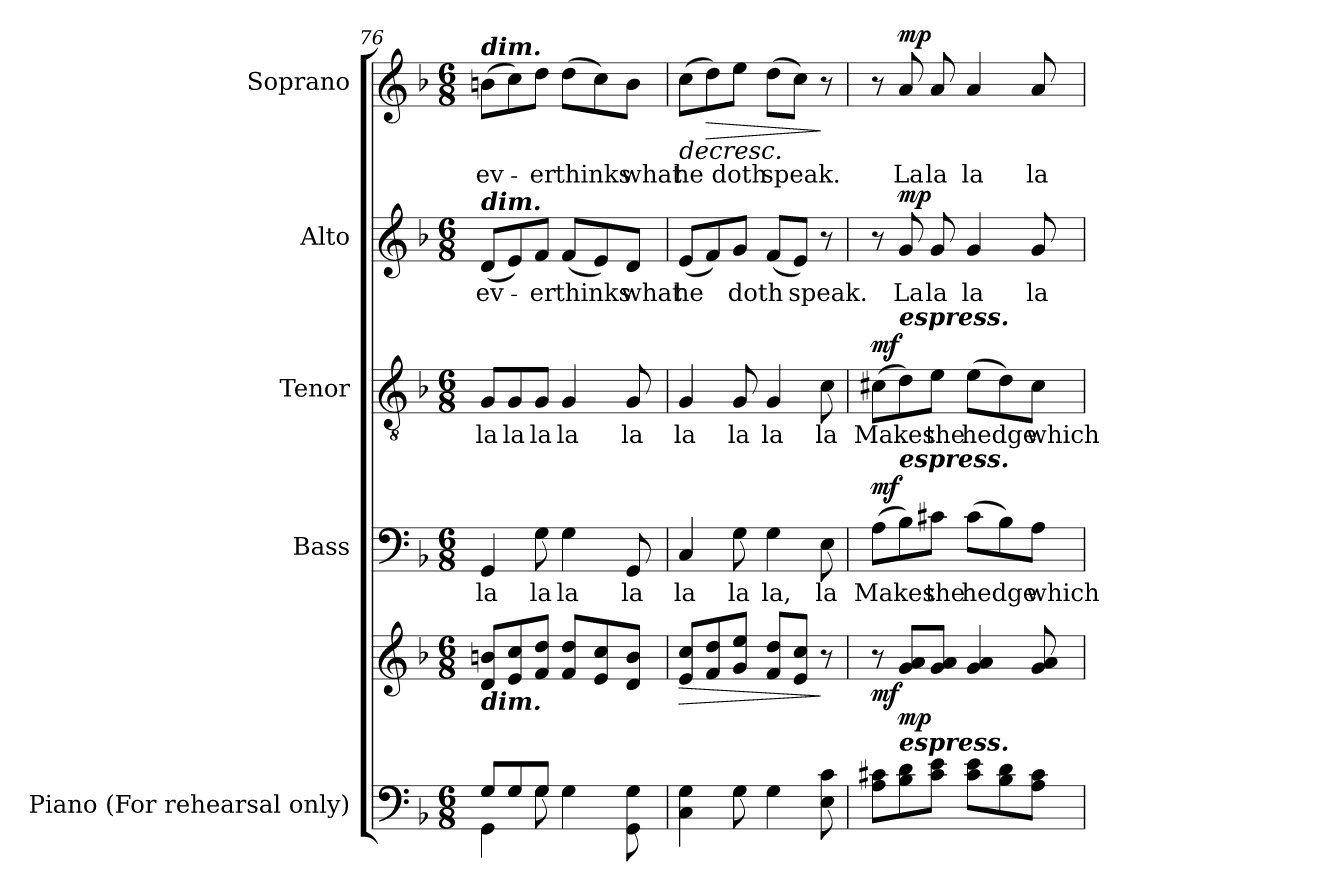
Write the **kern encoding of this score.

**kern	**kern	**dynam	**kern	**text	**dynam	**kern	**text	**dynam	**kern	**text	**dynam	**kern	**text	**dynam
*part5	*part5	*part5	*part4	*part4	*part4	*part3	*part3	*part3	*part2	*part2	*part2	*part1	*part1	*part1
*staff6	*staff5	*staff5/6	*staff4	*staff4	*staff4	*staff3	*staff3	*staff3	*staff2	*staff2	*staff2	*staff1	*staff1	*staff1
*I"Piano (For rehearsal only)	*	*	*I"Bass	*	*	*I"Tenor	*	*	*I"Alto	*	*	*I"Soprano	*	*
*I'Pno.	*	*	*I'B.	*	*	*I'T.	*	*	*I'A.	*	*	*I'S.	*	*
*clefF4	*clefG2	*	*clefF4	*	*	*clefGv2	*	*	*clefG2	*	*	*clefG2	*	*
*	*	*	*	*	*	*ITrd7c12	*	*	*	*	*	*	*	*
*k[b-]	*k[b-]	*	*k[b-]	*	*	*k[b-]	*	*	*k[b-]	*	*	*k[b-]	*	*
*F:	*F:	*	*F:	*	*	*F:	*	*	*F:	*	*	*F:	*	*
*M6/8	*M6/8	*	*M6/8	*	*	*M6/8	*	*	*M6/8	*	*	*M6/8	*	*
=76	=76	=76	=76	=76	=76	=76	=76	=76	=76	=76	=76	=76	=76	=76
*^	*	*	*	*	*	*	*	*	*	*	*	*	*	*
!	!	!	!	!	!LO:LY:b:color=#000000	!	!	!	!	!	!	!	!	!	!
!	!	!	!	!	!	!	!	!LO:LY:b:color=#000000	!	!	!	!	!	!	!
!	!	!	!	!	!	!	!	!	!	!	!LO:LY:b:color=#000000	!	!	!	!
!	!	!	!	!	!	!	!	!	!	!	!	!	!LO:TX:a:Bi:t=dim.	!	!
!	!	!	!	!	!	!	!	!	!	!LO:TX:a:Bi:t=dim.	!	!	!	!	!
!	!	!LO:TX:b:Bi:t=dim.	!	!	!	!	!	!	!	!	!	!	!	!	!
!	!	!	!	!	!	!	!	!	!	!	!	!	!	!LO:LY:b:color=#000000	!
8Gi/L	4GGi\	8di/ 8bniL	.	4GGi/	la	.	8GGi/L	la	.	(8di/L	ev-	.	(8bni\L	ev-	.
!	!	!	!	!	!	!	!	!LO:LY:b:color=#000000	!	!	!	!	!	!	!
8Gi/	.	8ei/ 8cci	.	.	.	.	8GGi/	la	.	8ei/)	.	.	8cci\)	.	.
!	!	!	!	!	!LO:LY:b:color=#000000	!	!	!	!	!	!	!	!	!	!
!	!	!	!	!	!	!	!	!LO:LY:b:color=#000000	!	!	!	!	!	!	!
!	!	!	!	!	!	!	!	!	!	!	!LO:LY:b:color=#000000	!	!	!	!
!	!	!	!	!	!	!	!	!	!	!	!	!	!	!LO:LY:b:color=#000000	!
8Gi/J	8Gi\	8fi/ 8ddiJ	.	8Gi\	la	.	8GGi/J	la	.	8fi/J	-er	.	8ddi\J	-er	.
!	!	!	!	!	!LO:LY:b:color=#000000	!	!	!	!	!	!	!	!	!	!
!	!	!	!	!	!	!	!	!LO:LY:b:color=#000000	!	!	!	!	!	!	!
!	!	!	!	!	!	!	!	!	!	!	!LO:LY:b:color=#000000	!	!	!	!
!	!	!	!	!	!	!	!	!	!	!	!	!	!	!LO:LY:b:color=#000000	!
4.ryy	4Gi\	8fi/ 8ddiL	.	4Gi\	la	.	4GGi/	la	.	(8fi/L	thinks	.	(8ddi\L	thinks	.
.	.	8ei/ 8cci	.	.	.	.	.	.	.	8ei/)	.	.	8cci\)	.	.
!	!	!	!	!	!LO:LY:b:color=#000000	!	!	!	!	!	!	!	!	!	!
!	!	!	!	!	!	!	!	!LO:LY:b:color=#000000	!	!	!	!	!	!	!
!	!	!	!	!	!	!	!	!	!	!	!LO:LY:b:color=#000000	!	!	!	!
!	!	!	!	!	!	!	!	!	!	!	!	!	!	!LO:LY:b:color=#000000	!
.	8GGi\ 8Gi	8di/ 8biJ	.	8GGi/	la	.	8GGi/	la	.	8di/J	what	.	8bi\J	what	.
=77	=77	=77	=77	=77	=77	=77	=77	=77	=77	=77	=77	=77	=77	=77	=77
!	!	!	!LO:HP:b	!	!	!	!	!	!	!	!	!	!	!	!
*v	*v	*	*	*	*	*	*	*	*	*	*	*	*	*	*
*^	*	*	*	*	*	*	*	*	*	*	*	*	*	*
!	!	!	!	!	!LO:LY:b:color=#000000	!	!	!	!	!	!	!	!	!	!
*v	*v	*	*	*	*	*	*	*	*	*	*	*	*	*	*
*^	*	*	*	*	*	*	*	*	*	*	*	*	*	*
!	!	!	!	!	!	!	!	!LO:LY:b:color=#000000	!	!	!	!	!	!	!
*v	*v	*	*	*	*	*	*	*	*	*	*	*	*	*	*
*^	*	*	*	*	*	*	*	*	*	*	*	*	*	*
!	!	!	!	!	!	!	!	!	!	!	!LO:LY:b:color=#000000	!	!	!	!
*v	*v	*	*	*	*	*	*	*	*	*	*	*	*	*	*
*^	*	*	*	*	*	*	*	*	*	*	*	*	*	*
!	!	!	!	!	!	!	!	!	!	!	!	!	!	!LO:LY:b:color=#000000	!LO:HP:b
*v	*v	*	*	*	*	*	*	*	*	*	*	*	*	*	*
4Ci\ 4Gi	8ei/ 8cciL	>	4Ci/	la	.	4GGi/	la	.	(8ei/L	he	.	(8cci\L	he	>
!	!	!	!	!	!	!	!	!	!	!	!	!	!	!LO:HP:b
.	8fi/ 8ddi	.	.	.	.	.	.	.	8fi/)	.	.	8ddi\)	.	>
!	!	!	!	!LO:LY:b:color=#000000	!	!	!	!	!	!	!	!	!	!
!	!	!	!	!	!	!	!LO:LY:b:color=#000000	!	!	!	!	!	!	!
!	!	!	!	!	!	!	!	!	!	!LO:LY:b:color=#000000	!	!	!	!
!	!	!	!	!	!	!	!	!	!	!	!	!	!LO:LY:b:color=#000000	!
8Gi\	8gi/ 8eeiJ	.	8Gi\	la	.	8GGi/	la	.	8gi/J	doth	.	8eei\J	doth	.
!	!	!	!	!LO:LY:b:color=#000000	!	!	!	!	!	!	!	!	!	!
!	!	!	!	!	!	!	!LO:LY:b:color=#000000	!	!	!	!	!	!	!
!	!	!	!	!	!	!	!	!	!	!	!	!	!LO:LY:b:color=#000000	!
4Gi\	8fi/ 8ddiL	.	4Gi\	la,	.	4GGi/	la	.	(8fi/L	.	.	(8ddi\L	speak.	.
!	!	!	!	!	!	!	!	!	!	!LO:LY:b:color=#000000	!	!	!	!
.	8ei/ 8cciJ	.	.	.	.	.	.	.	8ei/J)	speak.	.	8cci\J)	.	.
!	!	!	!	!LO:LY:b:color=#000000	!	!	!	!	!	!	!	!	!	!
!	!	!	!	!	!	!	!LO:LY:b:color=#000000	!	!	!	!	!	!	!
8Ei\ 8ci	8r	]	8Ei\	la	.	8Ci\	la	.	8r	.	.	8r	.	] ]
!!LO:LB:g=z
=78	=78	=78	=78	=78	=78	=78	=78	=78	=78	=78	=78	=78	=78	=78
!	!	!	!	!LO:LY:b:color=#000000	!	!	!	!	!	!	!	!	!	!
!	!	!	!	!	!	!	!LO:LY:b:color=#000000	!	!	!	!	!	!	!
8Ai\ 8c#XiL	8r	mf	(8Ai\L	Makes	mf	(8C#Xi\L	Makes	mf	8r	.	.	8r	.	.
!	!	!	!	!	!	!	!	!	!	!LO:LY:b:color=#000000	!	!	!	!
!	!	!	!	!	!	!LO:TX:a:Bi:t=espress.	!	!	!	!	!	!	!	!
!	!	!	!LO:TX:a:Bi:t=espress.	!	!	!	!	!	!	!	!	!	!	!
!LO:TX:a:Bi:t=espress.	!	!	!	!	!	!	!	!	!	!	!	!	!	!
!	!	!	!	!	!	!	!	!	!	!	!	!	!LO:LY:b:color=#000000	!
8B-i\ 8di	8gi/ 8aiL	mp	8B-i\)	.	.	8Di\)	.	.	8gi/	La	mp	8ai/	La	mp
!	!	!	!	!LO:LY:b:color=#000000	!	!	!	!	!	!	!	!	!	!
!	!	!	!	!	!	!	!LO:LY:b:color=#000000	!	!	!	!	!	!	!
!	!	!	!	!	!	!	!	!	!	!LO:LY:b:color=#000000	!	!	!	!
!	!	!	!	!	!	!	!	!	!	!	!	!	!LO:LY:b:color=#000000	!
8c#i\ 8eiJ	8gi/ 8aiJ	.	8c#Xi\J	the	.	8Ei\J	the	.	8gi/	la	.	8ai/	la	.
!	!	!	!	!LO:LY:b:color=#000000	!	!	!	!	!	!	!	!	!	!
!	!	!	!	!	!	!	!LO:LY:b:color=#000000	!	!	!	!	!	!	!
!	!	!	!	!	!	!	!	!	!	!LO:LY:b:color=#000000	!	!	!	!
!	!	!	!	!	!	!	!	!	!	!	!	!	!LO:LY:b:color=#000000	!
8c#i\ 8eiL	4gi/ 4ai	.	(8c#i\L	hedge	.	(8Ei\L	hedge	.	4gi/	la	.	4ai/	la	.
8B-i\ 8di	.	.	8B-i\)	.	.	8Di\)	.	.	.	.	.	.	.	.
!	!	!	!	!LO:LY:b:color=#000000	!	!	!	!	!	!	!	!	!	!
!	!	!	!	!	!	!	!LO:LY:b:color=#000000	!	!	!	!	!	!	!
!	!	!	!	!	!	!	!	!	!	!LO:LY:b:color=#000000	!	!	!	!
!	!	!	!	!	!	!	!	!	!	!	!	!	!LO:LY:b:color=#000000	!
8Ai\ 8c#iJ	8gi/ 8ai	.	8Ai\J	which	.	8C#i\J	which	.	8gi/	la	.	8ai/	la	.
=	=	=	=	=	=	=	=	=	=	=	=	=	=	=
*-	*-	*-	*-	*-	*-	*-	*-	*-	*-	*-	*-	*-	*-	*-
